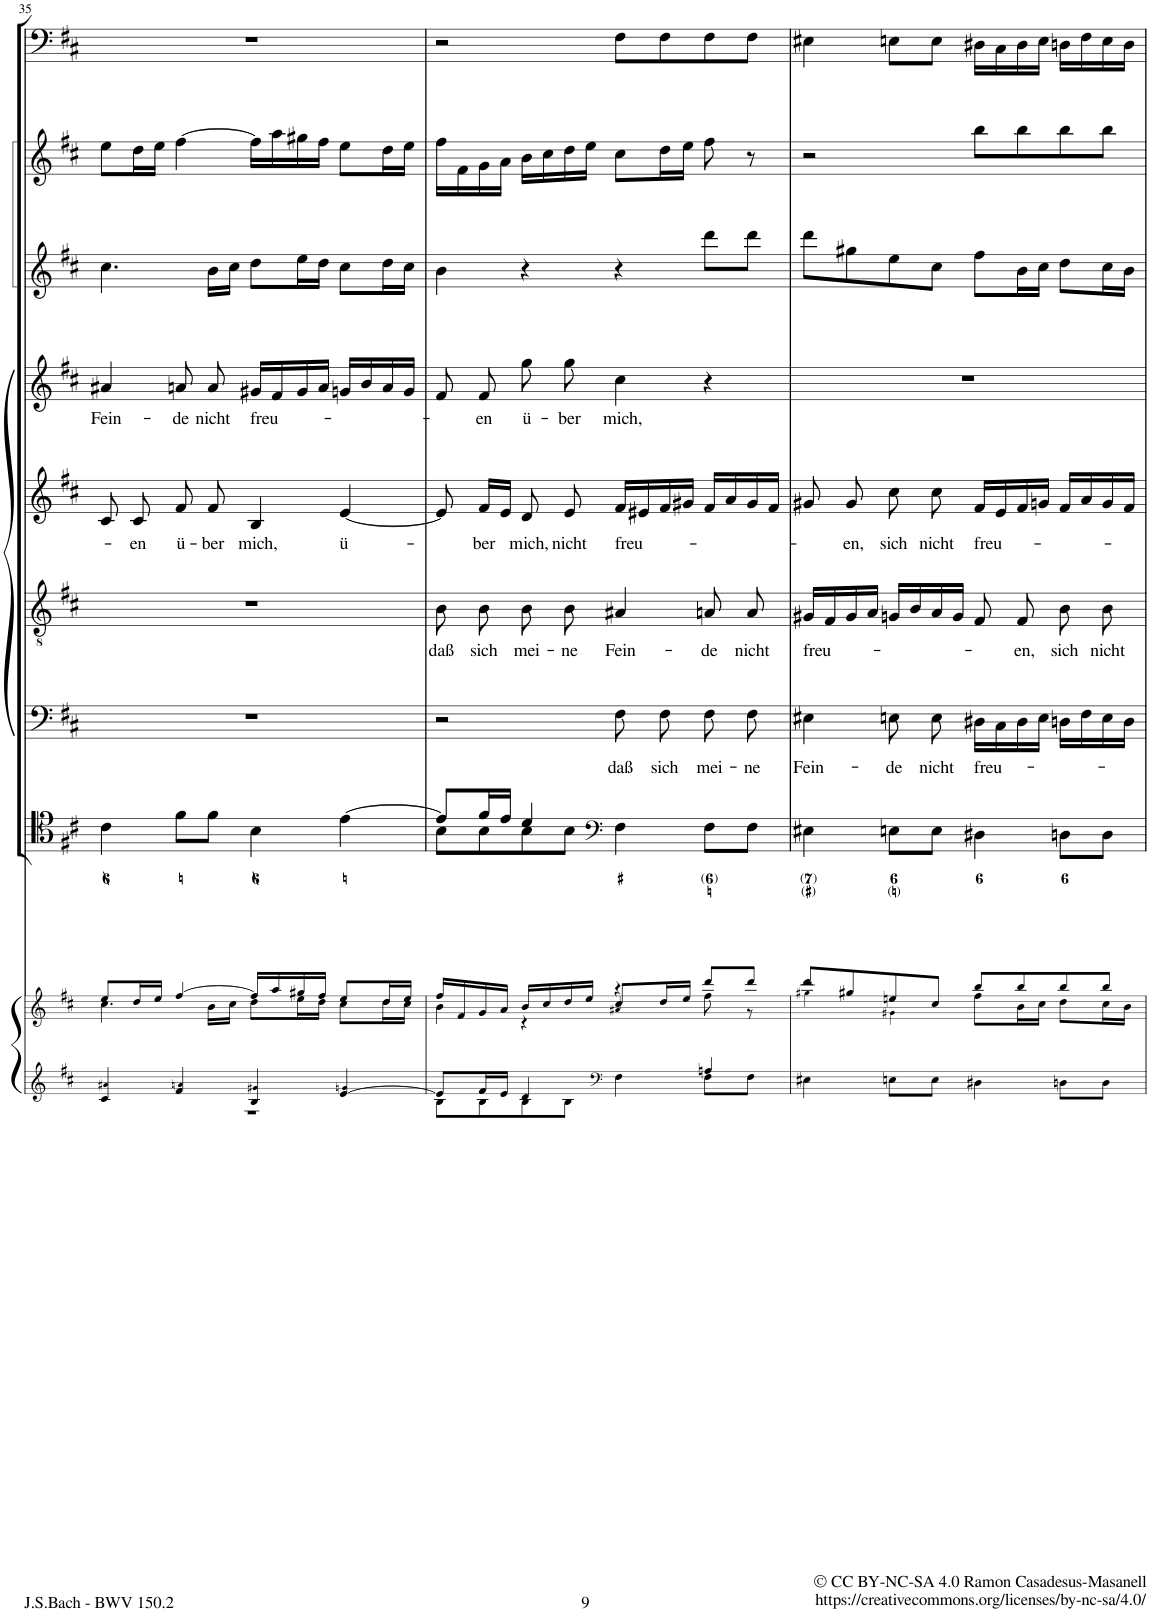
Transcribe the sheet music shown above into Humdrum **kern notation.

**kern	**kern	**kern	**kern	**text	**kern	**text	**kern	**text	**kern	**text	**kern	**kern	**kern
*part9	*part9	*part8	*part7	*part7	*part6	*part6	*part5	*part5	*part4	*part4	*part3	*part2	*part1
*staff10	*staff9	*staff8	*staff7	*staff7	*staff6	*staff6	*staff5	*staff5	*staff4	*staff4	*staff3	*staff2	*staff1
*I"Piano reduction	*	*I"Continuo	*I"Basso	*	*I"Tenore	*	*I"Alto	*	*I"Soprano	*	*I"Violino II	*I"Violino I	*I"Fagotto
*I'Pno	*	*	*	*	*	*	*	*	*	*	*I'Vln	*I'Vln	*
!!LO:PB:g=z
*clefG2	*clefG2	*clefC4	*clefF4	*	*clefGv2	*	*clefG2	*	*clefG2	*	*clefG2	*clefG2	*clefF4
*k[f#c#]	*k[f#c#]	*k[f#c#]	*k[f#c#]	*	*k[f#c#]	*	*k[f#c#]	*	*k[f#c#]	*	*k[f#c#]	*k[f#c#]	*k[f#c#]
*M4/4	*M4/4	*M4/4	*M4/4	*	*M4/4	*	*M4/4	*	*M4/4	*	*M4/4	*M4/4	*M4/4
*met(c)	*met(c)	*met(c)	*met(c)	*	*met(c)	*	*met(c)	*	*met(c)	*	*met(c)	*met(c)	*met(c)
=35	=35	=35	=35	=35	=35	=35	=35	=35	=35	=35	=35	=35	=35
*^	*^	*	*	*	*	*	*	*	*	*	*	*	*
!	!	!	!	!	!	!	!	!	!	!	!	!LO:LY:b	!	!	!
4c#/ 4a#X!/	1r	8ee/L	4.cc#\	4c#\	1r	.	1r	.	8c#/	.	4a#X/	Fein-	4.cc#\	8ee\L	1r
!	!	!	!	!	!	!	!	!	!	!LO:LY:b	!	!	!	!	!
.	.	16dd/L	.	.	.	.	.	.	8c#/	-en	.	.	.	16dd\L	.
.	.	16ee/JJ	.	.	.	.	.	.	.	.	.	.	.	16ee\JJ	.
!	!	!	!	!	!	!	!	!	!	!LO:LY:b	!	!LO:LY:b	!	!	!
4f#/ 4an!/	.	[4ff#/	.	8f#\L	.	.	.	.	8f#/	ü-	8an/	-de	.	[4ff#\	.
!	!	!	!	!	!	!	!	!	!	!LO:LY:b	!	!LO:LY:b	!	!	!
.	.	.	16b\LL	8f#\J	.	.	.	.	8f#/	-ber	8a/	nicht	16b\LL	.	.
.	.	.	16cc#\JJ	.	.	.	.	.	.	.	.	.	16cc#\JJ	.	.
!	!	!	!	!	!	!	!	!	!	!LO:LY:b	!	!LO:LY:b	!	!	!
4B/ 4g#X!/	.	16ff#/LL]	8dd\L	4B\	.	.	.	.	4B/	mich,	16g#X/LL	freu-	8dd\L	16ff#\LL]	.
.	.	16aa/	.	.	.	.	.	.	.	.	16f#/	.	.	16aa\	.
.	.	16gg#X/	16ee\L	.	.	.	.	.	.	.	16g#/	.	16ee\L	16gg#X\	.
.	.	16ff#/JJ	16dd\JJ	.	.	.	.	.	.	.	16a/JJ	.	16dd\JJ	16ff#\JJ	.
!	!	!	!	!	!	!	!	!	!	!LO:LY:b	!	!	!	!	!
[>4e/ 4gn!/	.	8ee/L	8cc#\L	[>4e\	.	.	.	.	[4e/	ü-	16gn/LL	.	8cc#\L	8ee\L	.
.	.	.	.	.	.	.	.	.	.	.	16b/	.	.	.	.
.	.	16dd/L	16dd\L	.	.	.	.	.	.	.	16a/	.	16dd\L	16dd\L	.
.	.	16ee/JJ	16cc#\JJ	.	.	.	.	.	.	.	16g/JJ	.	16cc#\JJ	16ee\JJ	.
=36	=36	=36	=36	=36	=36	=36	=36	=36	=36	=36	=36	=36	=36	=36	=36
*	*	*	*^	*^	*	*	*	*	*	*	*	*	*	*	*
!	!	!	!	!	!	!	!	!	!	!LO:LY:b	!	!	!	!	!	!	!
8e/L]	8B\L	16ff#/LL	4b\	2ryy	8e/L]	8B\L	2r	.	8B\	daß	8e/]	.	8f#/	.	4b\	16ff#\LL	2r
.	.	16f#/	.	.	.	.	.	.	.	.	.	.	.	.	.	16f#\	.
!	!	!	!	!	!	!	!	!	!	!LO:LY:b	!	!LO:LY:b	!	!LO:LY:b	!	!	!
16f#/L	8B\	16g/	.	.	16f#/L	8B\	.	.	8B\	sich	16f#/LL	-ber	8f#/	-en	.	16g\	.
16e/JJ	.	16a/JJ	.	.	16e/JJ	.	.	.	.	.	16e/JJ	.	.	.	.	16a\JJ	.
!	!	!	!	!	!	!	!	!	!	!LO:LY:b	!	!LO:LY:b	!	!LO:LY:b	!	!	!
4d/	8B\	16b/LL	4r	.	4d/	8B\	.	.	8B\	mei-	8d/	mich,	8gg\	ü-	4r	16b\LL	.
.	.	16cc#/	.	.	.	.	.	.	.	.	.	.	.	.	.	16cc#\	.
!	!	!	!	!	!	!	!	!	!	!LO:LY:b	!	!LO:LY:b	!	!LO:LY:b	!	!	!
.	8B\J	16dd/	.	.	.	8B\J	.	.	8B\	ne	8e/	nicht	8gg\	-ber	.	16dd\	.
.	.	16ee/JJ	.	.	.	.	.	.	.	.	.	.	.	.	.	16ee\JJ	.
*clefF4	*	*	*	*	*clefF4	*	*	*	*	*	*	*	*	*	*	*	*
!	!	!	!	!	!	!	!	!LO:LY:b	!	!LO:LY:b	!	!LO:LY:b	!	!LO:LY:b	!	!	!
4ryy	4F#\	4r	8cc#/L	4a#X!/	2ryy	4F#\	8F#\	daß	4A#X/	Fein-	16f#/LL	freu-	4cc#\	mich,	4r	8cc#\L	8F#\L
.	.	.	.	.	.	.	.	.	.	.	16e#X/	.	.	.	.	.	.
!	!	!	!	!	!	!	!	!LO:LY:b	!	!	!	!	!	!	!	!	!
.	.	.	16dd/L	.	.	.	8F#\	sich	.	.	16f#/	.	.	.	.	16dd\L	8F#\
.	.	.	16ee/JJ	.	.	.	.	.	.	.	16g#X/JJ	.	.	.	.	16ee\JJ	.
!	!	!	!	!	!	!	!	!LO:LY:b	!	!LO:LY:b	!	!	!	!	!	!	!
4An/	8F#\L	8ddd/L	8ff#\	4ryy	.	8F#\L	8F#\	mei-	8An/	de	16f#/LL	.	4r	.	8ddd\L	8ff#\	8F#\
.	.	.	.	.	.	.	.	.	.	.	16a/	.	.	.	.	.	.
!	!	!	!	!	!	!	!	!LO:LY:b	!	!LO:LY:b	!	!	!	!	!	!	!
.	8F#\J	8ddd/J	8r	.	.	8F#\J	8F#\	ne	8A/	nicht	16g#/	.	.	.	8ddd\J	8r	8F#\J
.	.	.	.	.	.	.	.	.	.	.	16f#/JJ	.	.	.	.	.	.
*v	*v	*	*	*	*v	*v	*	*	*	*	*	*	*	*	*	*	*
=37	=37	=37	=37	=37	=37	=37	=37	=37	=37	=37	=37	=37	=37	=37	=37
!	!	!	!	!	!	!LO:LY:b	!	!LO:LY:b	!	!	!	!	!	!	!
4E#X\	8ddd/L	2r	4gg#X!\	4E#X\	4E#X\	Fein-	16G#X/LL	freu-	8g#X/	.	1r	.	8ddd\L	2r	4E#X\
.	.	.	.	.	.	.	16F#/	.	.	.	.	.	.	.	.
!	!	!	!	!	!	!	!	!	!	!LO:LY:b	!	!	!	!	!
.	8gg#X/	.	.	.	.	.	16G#/	.	8g#/	-en,	.	.	8gg#X\	.	.
.	.	.	.	.	.	.	16A/JJ	.	.	.	.	.	.	.	.
!	!	!	!	!	!	!LO:LY:b	!	!	!	!LO:LY:b	!	!	!	!	!
8En\L	8een/	.	4g#X!\	8En\L	8En\	de	16Gn/LL	.	8cc#\	sich	.	.	8ee\	.	8En\L
.	.	.	.	.	.	.	16B/	.	.	.	.	.	.	.	.
!	!	!	!	!	!	!LO:LY:b	!	!	!	!LO:LY:b	!	!	!	!	!
8E\J	8cc#/J	.	.	8E\J	8E\	nicht	16A/	.	8cc#\	nicht	.	.	8cc#\J	.	8E\J
.	.	.	.	.	.	.	16G/JJ	.	.	.	.	.	.	.	.
!	!	!	!	!	!	!LO:LY:b	!	!	!	!LO:LY:b	!	!	!	!	!
4D#X\	8bb/L	8ff#\L	2ryy	4D#X\	16D#X\LL	freu-	8F#/	.	16f#/LL	freu-	.	.	8ff#\L	8bb\L	16D#X\LL
.	.	.	.	.	16C#\	.	.	.	16e/	.	.	.	.	.	16C#\
!	!	!	!	!	!	!	!	!LO:LY:b	!	!	!	!	!	!	!
.	8bb/	16b\L	.	.	16D#\	.	8F#/	en,	16f#/	.	.	.	16b\L	8bb\	16D#\
.	.	16cc#\JJ	.	.	16E\JJ	.	.	.	16gn/JJ	.	.	.	16cc#\JJ	.	16E\JJ
!	!	!	!	!	!	!	!	!LO:LY:b	!	!	!	!	!	!	!
8Dn\L	8bb/	8dd\L	.	8Dn\L	16Dn\LL	.	8B\	sich	16f#/LL	.	.	.	8dd\L	8bb\	16Dn\LL
.	.	.	.	.	16F#\	.	.	.	16a/	.	.	.	.	.	16F#\
!	!	!	!	!	!	!	!	!LO:LY:b	!	!	!	!	!	!	!
8D\J	8bb/J	16cc#\L	.	8D\J	16E\	.	8B\	nicht	16g/	.	.	.	16cc#\L	8bb\J	16E\
.	.	16b\JJ	.	.	16D\JJ	.	.	.	16f#/JJ	.	.	.	16b\JJ	.	16D\JJ
*	*v	*v	*v	*	*	*	*	*	*	*	*	*	*	*	*
=	=	=	=	=	=	=	=	=	=	=	=	=	=
*-	*-	*-	*-	*-	*-	*-	*-	*-	*-	*-	*-	*-	*-
